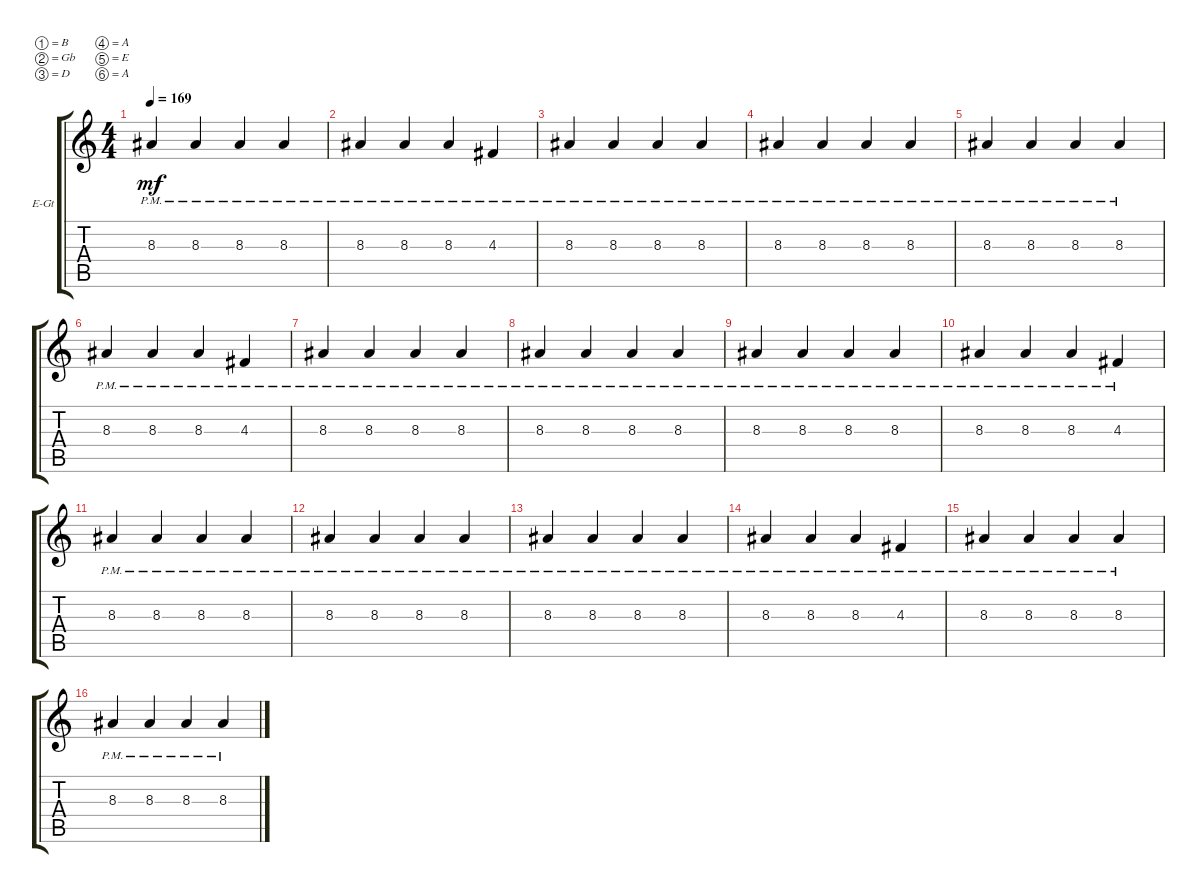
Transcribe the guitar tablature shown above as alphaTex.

\bracketExtendMode groupsimilarinstruments
\firstSystemTrackNameOrientation horizontal
\otherSystemsTrackNameOrientation horizontal
\track ("Rhythm Guitar" "E-Gt") {instrument distortionguitar}
\staff {score tabs}
\tuning (B3 Gb3 D3 A2 E2 A1)
\ts (4 4)
\tempo 169
\clef g2
\ks c
8.3{pm}.4{dy mf} 8.3{pm}.4 8.3{pm}.4 8.3{pm}.4 |
8.3{pm}.4 8.3{pm}.4 8.3{pm}.4 4.3{pm}.4 |
8.3{pm}.4 8.3{pm}.4 8.3{pm}.4 8.3{pm}.4 |
8.3{pm}.4 8.3{pm}.4 8.3{pm}.4 8.3{pm}.4 |
8.3{pm}.4 8.3{pm}.4 8.3{pm}.4 8.3{pm}.4 |
8.3{pm}.4 8.3{pm}.4 8.3{pm}.4 4.3{pm}.4 |
8.3{pm}.4 8.3{pm}.4 8.3{pm}.4 8.3{pm}.4 |
8.3{pm}.4 8.3{pm}.4 8.3{pm}.4 8.3{pm}.4 |
8.3{pm}.4 8.3{pm}.4 8.3{pm}.4 8.3{pm}.4 |
8.3{pm}.4 8.3{pm}.4 8.3{pm}.4 4.3{pm}.4 |
8.3{pm}.4 8.3{pm}.4 8.3{pm}.4 8.3{pm}.4 |
8.3{pm}.4 8.3{pm}.4 8.3{pm}.4 8.3{pm}.4 |
8.3{pm}.4 8.3{pm}.4 8.3{pm}.4 8.3{pm}.4 |
8.3{pm}.4 8.3{pm}.4 8.3{pm}.4 4.3{pm}.4 |
8.3{pm}.4 8.3{pm}.4 8.3{pm}.4 8.3{pm}.4 |
8.3{pm}.4 8.3{pm}.4 8.3{pm}.4 8.3{pm}.4
